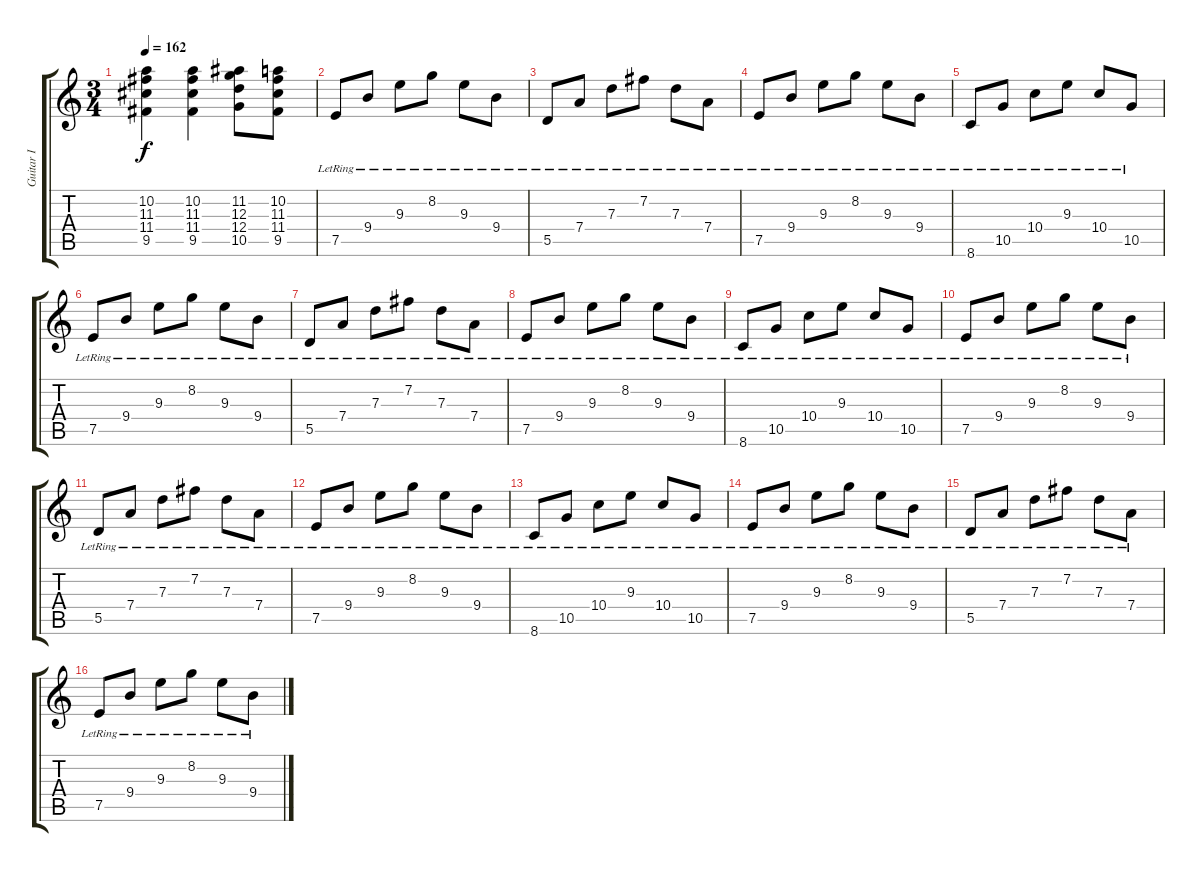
\track ("Guitar I" "Guitar I") {instrument distortionguitar}
\staff {score tabs}
\tuning (E4 B3 G3 D3 A2 E2) {hide}
\ts (3 4)
\tempo 162
\clef g2
\ks c
(10.2 11.3 11.4 9.5).4{dy f} (10.2 11.3 11.4 9.5).4 (11.2 12.3 12.4 10.5).8 (10.2 11.3 11.4 9.5).8 |
7.5{lr}.8 9.4{lr}.8 9.3{lr}.8 8.2{lr}.8 9.3{lr}.8 9.4{lr}.8 |
5.5{lr}.8 7.4{lr}.8 7.3{lr}.8 7.2{lr}.8 7.3{lr}.8 7.4{lr}.8 |
7.5{lr}.8 9.4{lr}.8 9.3{lr}.8 8.2{lr}.8 9.3{lr}.8 9.4{lr}.8 |
8.6{lr}.8 10.5{lr}.8 10.4{lr}.8 9.3{lr}.8 10.4{lr}.8 10.5{lr}.8 |
7.5{lr}.8 9.4{lr}.8 9.3{lr}.8 8.2{lr}.8 9.3{lr}.8 9.4{lr}.8 |
5.5{lr}.8 7.4{lr}.8 7.3{lr}.8 7.2{lr}.8 7.3{lr}.8 7.4{lr}.8 |
7.5{lr}.8 9.4{lr}.8 9.3{lr}.8 8.2{lr}.8 9.3{lr}.8 9.4{lr}.8 |
8.6{lr}.8 10.5{lr}.8 10.4{lr}.8 9.3{lr}.8 10.4{lr}.8 10.5{lr}.8 |
7.5{lr}.8 9.4{lr}.8 9.3{lr}.8 8.2{lr}.8 9.3{lr}.8 9.4{lr}.8 |
5.5{lr}.8 7.4{lr}.8 7.3{lr}.8 7.2{lr}.8 7.3{lr}.8 7.4{lr}.8 |
7.5{lr}.8 9.4{lr}.8 9.3{lr}.8 8.2{lr}.8 9.3{lr}.8 9.4{lr}.8 |
8.6{lr}.8 10.5{lr}.8 10.4{lr}.8 9.3{lr}.8 10.4{lr}.8 10.5{lr}.8 |
7.5{lr}.8 9.4{lr}.8 9.3{lr}.8 8.2{lr}.8 9.3{lr}.8 9.4{lr}.8 |
5.5{lr}.8 7.4{lr}.8 7.3{lr}.8 7.2{lr}.8 7.3{lr}.8 7.4{lr}.8 |
7.5{lr}.8 9.4{lr}.8 9.3{lr}.8 8.2{lr}.8 9.3{lr}.8 9.4{lr}.8
